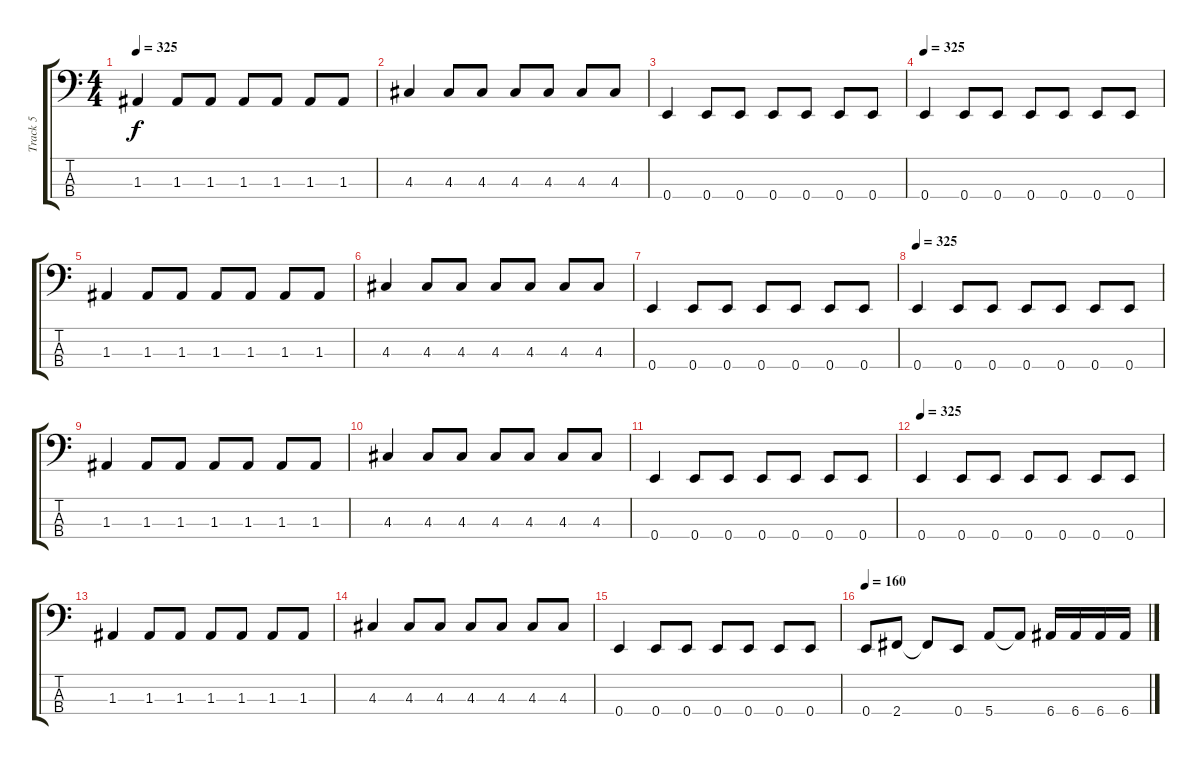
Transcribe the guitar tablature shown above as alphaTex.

\track ("Track 5" "Track 5") {instrument electricbasspick}
\staff {score tabs}
\tuning (G2 D2 A1 E1) {hide}
\ts (4 4)
\tempo 325
\clef f4
\ks c
1.3.4{dy f} 1.3.8 1.3.8 1.3.8 1.3.8 1.3.8 1.3.8 |
4.3.4 4.3.8 4.3.8 4.3.8 4.3.8 4.3.8 4.3.8 |
0.4.4 0.4.8 0.4.8 0.4.8 0.4.8 0.4.8 0.4.8 |
\tempo 325
0.4.4 0.4.8 0.4.8 0.4.8 0.4.8 0.4.8 0.4.8 |
1.3.4 1.3.8 1.3.8 1.3.8 1.3.8 1.3.8 1.3.8 |
4.3.4 4.3.8 4.3.8 4.3.8 4.3.8 4.3.8 4.3.8 |
0.4.4 0.4.8 0.4.8 0.4.8 0.4.8 0.4.8 0.4.8 |
\tempo 325
0.4.4 0.4.8 0.4.8 0.4.8 0.4.8 0.4.8 0.4.8 |
1.3.4 1.3.8 1.3.8 1.3.8 1.3.8 1.3.8 1.3.8 |
4.3.4 4.3.8 4.3.8 4.3.8 4.3.8 4.3.8 4.3.8 |
0.4.4 0.4.8 0.4.8 0.4.8 0.4.8 0.4.8 0.4.8 |
\tempo 325
0.4.4 0.4.8 0.4.8 0.4.8 0.4.8 0.4.8 0.4.8 |
1.3.4 1.3.8 1.3.8 1.3.8 1.3.8 1.3.8 1.3.8 |
4.3.4 4.3.8 4.3.8 4.3.8 4.3.8 4.3.8 4.3.8 |
0.4.4 0.4.8 0.4.8 0.4.8 0.4.8 0.4.8 0.4.8 |
\tempo 160
0.4.8 2.4.8 2.4{t}.8 0.4.8 5.4.8 5.4{t}.8 6.4.16 6.4.16 6.4.16 6.4.16
